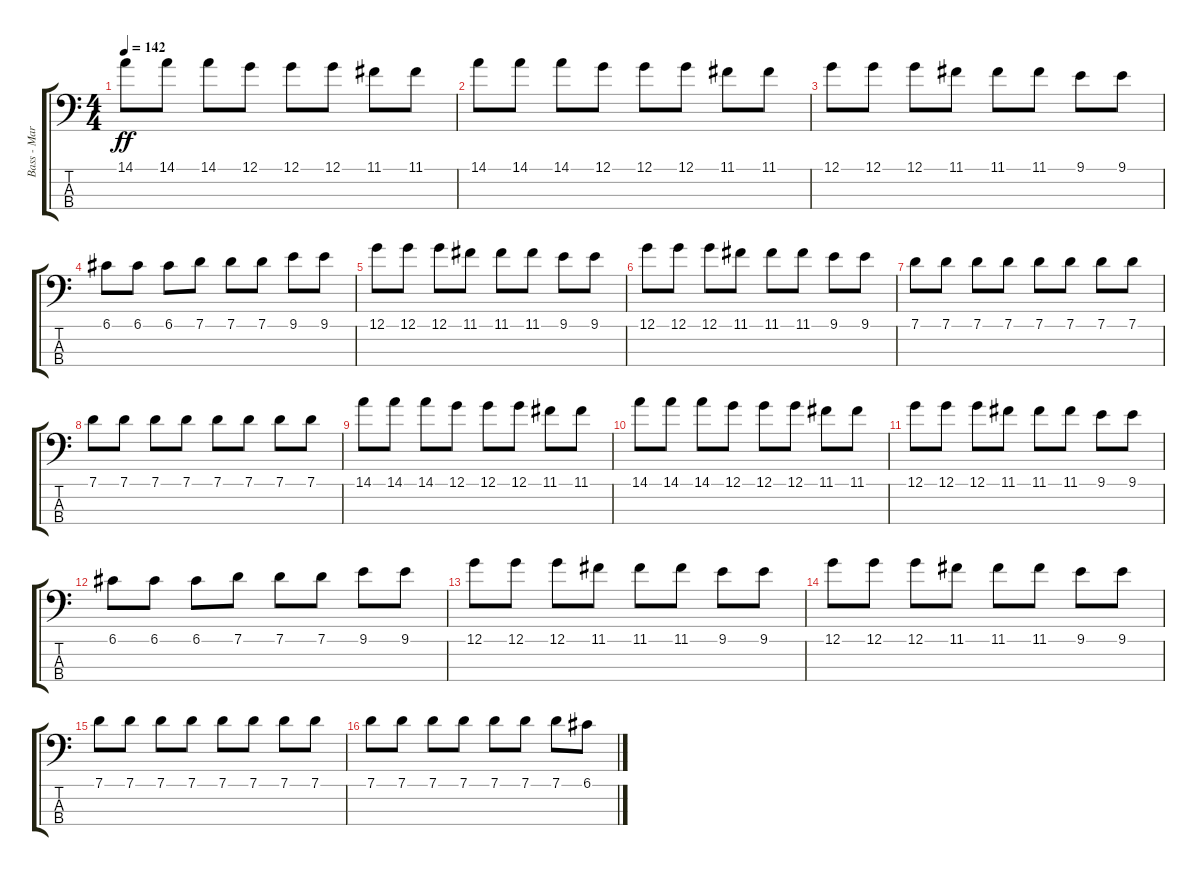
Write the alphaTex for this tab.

\track ("Bass - Mark" "Bass - Mar") {instrument electricbassfinger}
\staff {score tabs}
\tuning (G2 D2 A1 E1) {hide}
\ts (4 4)
\tempo 142
\clef f4
\ks c
14.1.8{dy ff instrument electricbassfinger} 14.1.8 14.1.8 12.1.8 12.1.8 12.1.8 11.1.8 11.1.8 |
14.1.8 14.1.8 14.1.8 12.1.8 12.1.8 12.1.8 11.1.8 11.1.8 |
12.1.8 12.1.8 12.1.8 11.1.8 11.1.8 11.1.8 9.1.8 9.1.8 |
6.1.8 6.1.8 6.1.8 7.1.8 7.1.8 7.1.8 9.1.8 9.1.8 |
12.1.8 12.1.8 12.1.8 11.1.8 11.1.8 11.1.8 9.1.8 9.1.8 |
12.1.8 12.1.8 12.1.8 11.1.8 11.1.8 11.1.8 9.1.8 9.1.8 |
7.1.8 7.1.8 7.1.8 7.1.8 7.1.8 7.1.8 7.1.8 7.1.8 |
7.1.8 7.1.8 7.1.8 7.1.8 7.1.8 7.1.8 7.1.8 7.1.8 |
14.1.8 14.1.8 14.1.8 12.1.8 12.1.8 12.1.8 11.1.8 11.1.8 |
14.1.8 14.1.8 14.1.8 12.1.8 12.1.8 12.1.8 11.1.8 11.1.8 |
12.1.8 12.1.8 12.1.8 11.1.8 11.1.8 11.1.8 9.1.8 9.1.8 |
6.1.8 6.1.8 6.1.8 7.1.8 7.1.8 7.1.8 9.1.8 9.1.8 |
12.1.8 12.1.8 12.1.8 11.1.8 11.1.8 11.1.8 9.1.8 9.1.8 |
12.1.8 12.1.8 12.1.8 11.1.8 11.1.8 11.1.8 9.1.8 9.1.8 |
7.1.8 7.1.8 7.1.8 7.1.8 7.1.8 7.1.8 7.1.8 7.1.8 |
7.1.8 7.1.8 7.1.8 7.1.8 7.1.8 7.1.8 7.1.8 6.1.8
